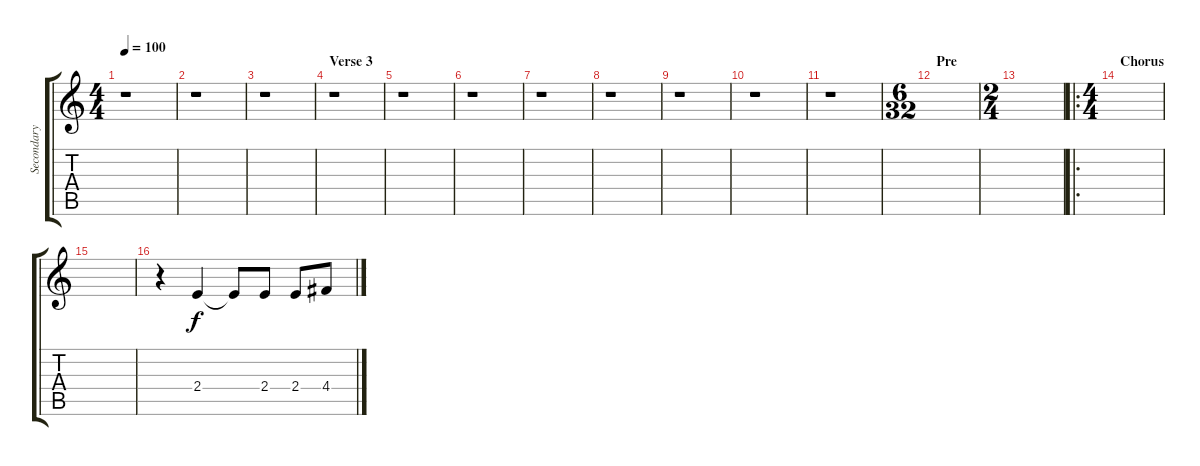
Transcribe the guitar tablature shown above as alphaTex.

\track ("Secondary Guitar" "Secondary ") {instrument overdrivenguitar}
\staff {score tabs}
\tuning (E4 B3 G3 D3 A2 E2) {hide}
\ts (4 4)
\tempo 100
\clef g2
\ks c
r.1{dy mp} |
r.1 |
r.1 |
\section ("" "Verse 3")
r.1 |
r.1 |
r.1 |
r.1 |
r.1 |
r.1 |
r.1 |
r.1 |
\ts (6 32)
\section ("" "Pre")
|
\ts (2 4)
|
\ro
\ts (4 4)
\section ("" "Chorus")
|
|
r.4 2.4.4{dy f} 2.4{t}.8 2.4.8 2.4.8 4.4.8
